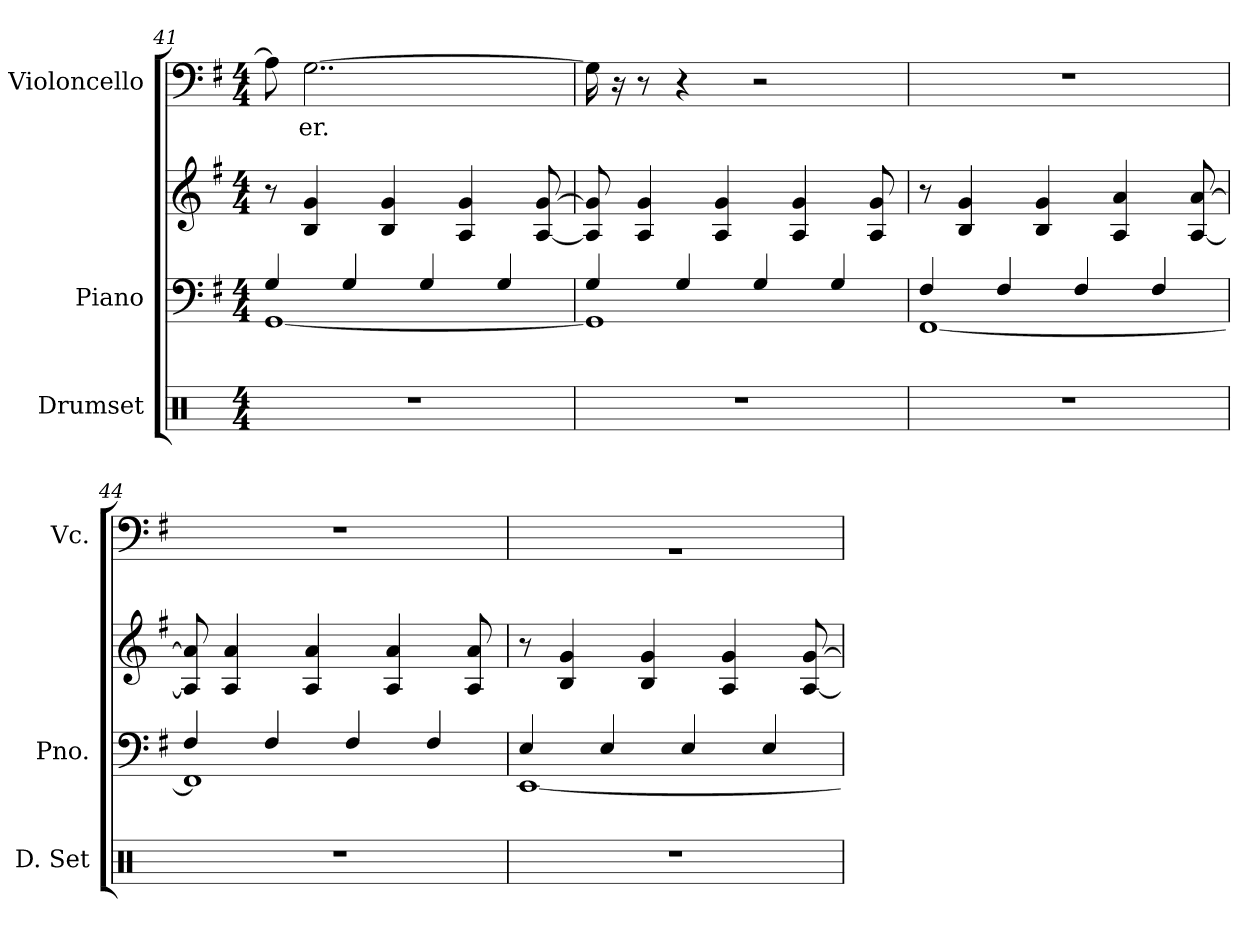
**kern	**kern	**kern	**kern	**text
*part3	*part2	*part2	*part1	*part1
*staff4	*staff3	*staff2	*staff1	*staff1
*I"Drumset	*I"Piano	*	*I"Violoncello	*
*I'D. Set	*I'Pno.	*	*I'Vc.	*
!!LO:LB:g=z
*clefX	*clefF4	*clefG2	*clefF4	*
*k[]	*k[f#]	*k[f#]	*k[f#]	*
*M4/4	*M4/4	*M4/4	*M4/4	*
=41	=41	=41	=41	=41
*	*^	*	*	*
1r	4G/	[1GG	8r	8A\]	.
!	!	!	!	!	!LO:LY:b
.	.	.	4B/ 4g/	[2..G\	-er.
.	4G/	.	.	.	.
.	.	.	4B/ 4g/	.	.
.	4G/	.	.	.	.
.	.	.	4A/ 4g/	.	.
.	4G/	.	.	.	.
.	.	.	[8A/ [8g/	.	.
=42	=42	=42	=42	=42	=42
1r	4G/	1GG]	8A/] 8g/]	16G\]	.
.	.	.	.	16r	.
.	.	.	4A/ 4g/	8r	.
.	4G/	.	.	4r	.
.	.	.	4A/ 4g/	.	.
.	4G/	.	.	2r	.
.	.	.	4A/ 4g/	.	.
.	4G/	.	.	.	.
.	.	.	8A/ 8g/	.	.
=43	=43	=43	=43	=43	=43
1r	4F#/	[1FF#	8r	1r	.
.	.	.	4B/ 4g/	.	.
.	4F#/	.	.	.	.
.	.	.	4B/ 4g/	.	.
.	4F#/	.	.	.	.
.	.	.	4A/ 4a/	.	.
.	4F#/	.	.	.	.
.	.	.	[8A/ [8a/	.	.
=44	=44	=44	=44	=44	=44
1r	4F#/	1FF#]	8A/] 8a/]	1r	.
.	.	.	4A/ 4a/	.	.
.	4F#/	.	.	.	.
.	.	.	4A/ 4a/	.	.
.	4F#/	.	.	.	.
.	.	.	4A/ 4a/	.	.
.	4F#/	.	.	.	.
.	.	.	8A/ 8a/	.	.
!!LO:PB:g=z
=45	=45	=45	=45	=45	=45
1r	4E/	[1EE	8r	1rBB	.
.	.	.	4B/ 4g/	.	.
.	4E/	.	.	.	.
.	.	.	4B/ 4g/	.	.
.	4E/	.	.	.	.
.	.	.	4A/ 4g/	.	.
.	4E/	.	.	.	.
.	.	.	[8A/ [8g/	.	.
*	*v	*v	*	*	*
=	=	=	=	=
*-	*-	*-	*-	*-
